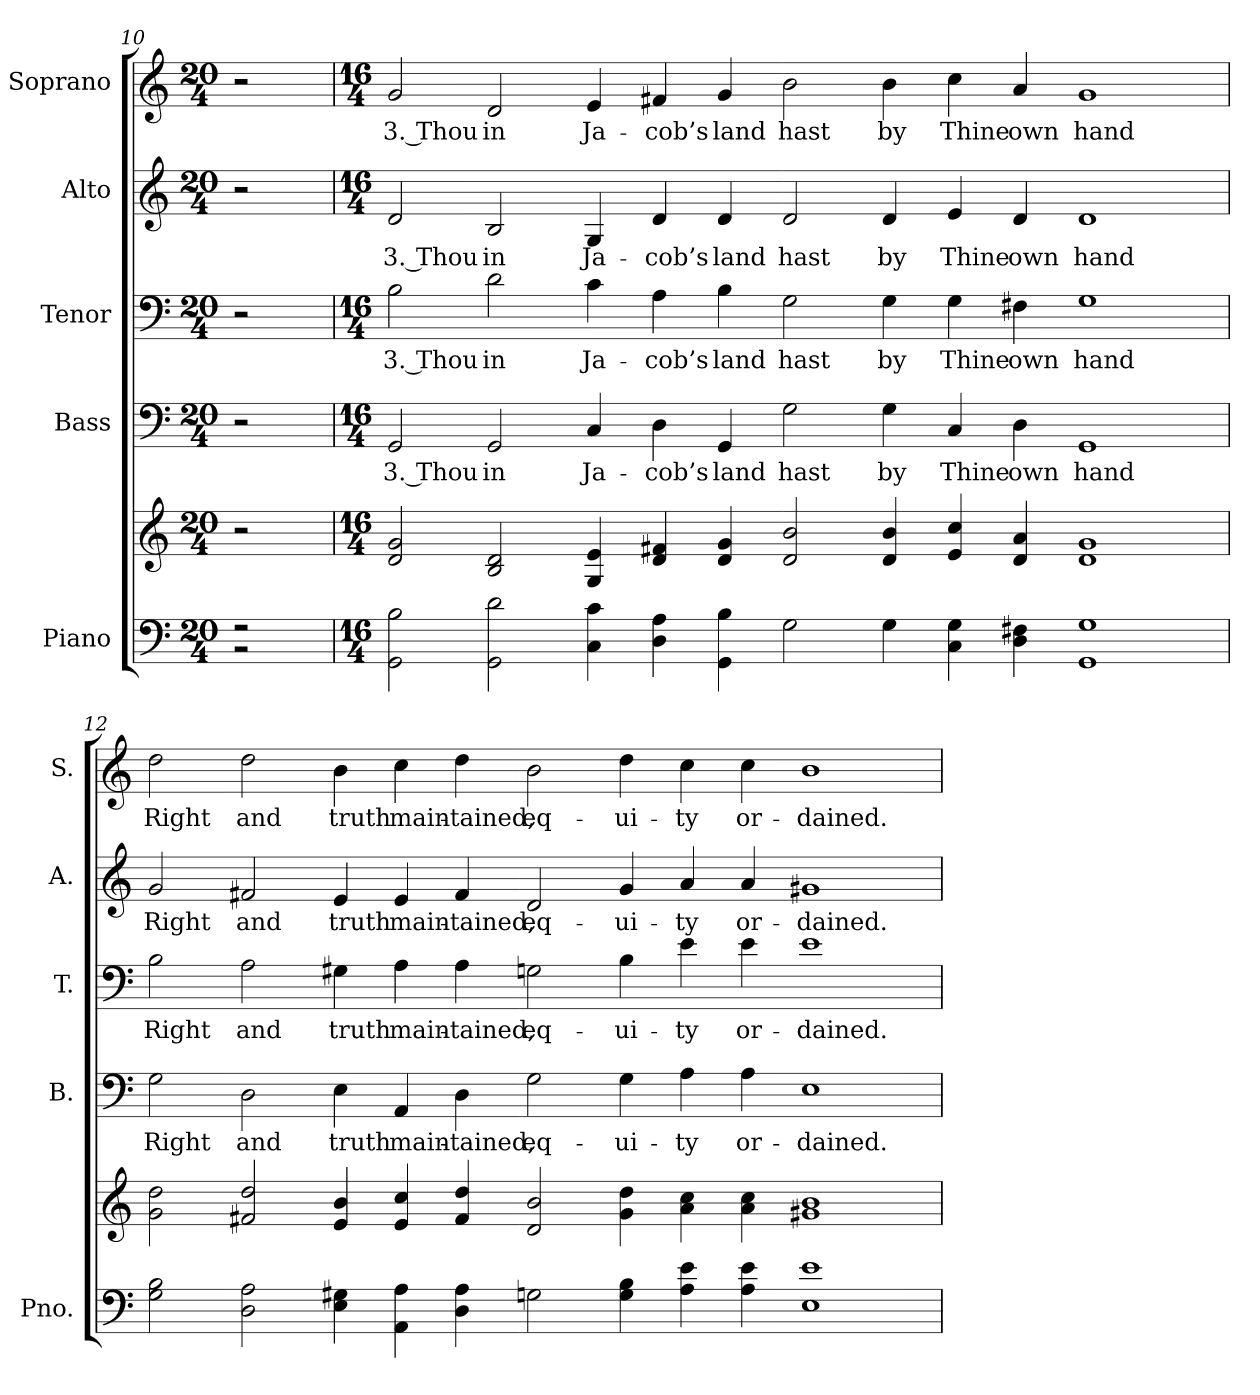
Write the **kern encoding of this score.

**kern	**kern	**kern	**text	**kern	**text	**kern	**text	**kern	**text
*part5	*part5	*part4	*part4	*part3	*part3	*part2	*part2	*part1	*part1
*staff6	*staff5	*staff4	*staff4	*staff3	*staff3	*staff2	*staff2	*staff1	*staff1
*I"Piano	*	*I"Bass	*	*I"Tenor	*	*I"Alto	*	*I"Soprano	*
*I'Pno.	*	*I'B.	*	*I'T.	*	*I'A.	*	*I'S.	*
!!LO:PB:g=z
*clefF4	*clefG2	*clefF4	*	*clefF4	*	*clefG2	*	*clefG2	*
*k[]	*k[]	*k[]	*	*k[]	*	*k[]	*	*k[]	*
*M20/4	*M20/4	*M20/4	*	*M20/4	*	*M20/4	*	*M20/4	*
=10	=10	=10	=10	=10	=10	=10	=10	=10	=10
*^	*	*	*	*	*	*	*	*	*
2r	2r	2r	2r	.	2r	.	2r	.	2r	.
*v	*v	*	*	*	*	*	*	*	*	*
=11	=11	=11	=11	=11	=11	=11	=11	=11	=11
*M16/4	*M16/4	*M16/4	*	*M16/4	*	*M16/4	*	*M16/4	*
*^	*	*	*	*	*	*	*	*	*
!	!	!	!	!LO:LY:b:color=#000000	!	!	!	!	!	!
*v	*v	*	*	*	*	*	*	*	*	*
*^	*	*	*	*	*	*	*	*	*
!	!	!	!	!	!	!LO:LY:b:color=#000000	!	!	!	!
*v	*v	*	*	*	*	*	*	*	*	*
*^	*	*	*	*	*	*	*	*	*
!	!	!	!	!	!	!	!	!LO:LY:b:color=#000000	!	!
*v	*v	*	*	*	*	*	*	*	*	*
*^	*	*	*	*	*	*	*	*	*
!	!	!	!	!	!	!	!	!	!	!LO:LY:b:color=#000000
*v	*v	*	*	*	*	*	*	*	*	*
2GGi\ 2Bi	2di/ 2gi	2GGi/	3. Thou	2Bi\	3. Thou	2di/	3. Thou	2gi/	3. Thou
!	!	!	!LO:LY:b:color=#000000	!	!	!	!	!	!
!	!	!	!	!	!LO:LY:b:color=#000000	!	!	!	!
!	!	!	!	!	!	!	!LO:LY:b:color=#000000	!	!
!	!	!	!	!	!	!	!	!	!LO:LY:b:color=#000000
2GGi\ 2di	2Bi/ 2di	2GGi/	in	2di\	in	2Bi/	in	2di/	in
!	!	!	!LO:LY:b:color=#000000	!	!	!	!	!	!
!	!	!	!	!	!LO:LY:b:color=#000000	!	!	!	!
!	!	!	!	!	!	!	!LO:LY:b:color=#000000	!	!
!	!	!	!	!	!	!	!	!	!LO:LY:b:color=#000000
4Ci\ 4ci	4Gi/ 4ei	4Ci/	Ja-	4ci\	Ja-	4Gi/	Ja-	4ei/	Ja-
!	!	!	!LO:LY:b:color=#000000	!	!	!	!	!	!
!	!	!	!	!	!LO:LY:b:color=#000000	!	!	!	!
!	!	!	!	!	!	!	!LO:LY:b:color=#000000	!	!
!	!	!	!	!	!	!	!	!	!LO:LY:b:color=#000000
4Di\ 4Ai	4di/ 4f#Xi	4Di\	-cob’s	4Ai\	-cob’s	4di/	-cob’s	4f#Xi/	-cob’s
!	!	!	!LO:LY:b:color=#000000	!	!	!	!	!	!
!	!	!	!	!	!LO:LY:b:color=#000000	!	!	!	!
!	!	!	!	!	!	!	!LO:LY:b:color=#000000	!	!
!	!	!	!	!	!	!	!	!	!LO:LY:b:color=#000000
4GGi\ 4Bi	4di/ 4gi	4GGi/	land	4Bi\	land	4di/	land	4gi/	land
!	!	!	!LO:LY:b:color=#000000	!	!	!	!	!	!
!	!	!	!	!	!LO:LY:b:color=#000000	!	!	!	!
!	!	!	!	!	!	!	!LO:LY:b:color=#000000	!	!
!	!	!	!	!	!	!	!	!	!LO:LY:b:color=#000000
2Gi\	2di/ 2bi	2Gi\	hast	2Gi\	hast	2di/	hast	2bi\	hast
!	!	!	!LO:LY:b:color=#000000	!	!	!	!	!	!
!	!	!	!	!	!LO:LY:b:color=#000000	!	!	!	!
!	!	!	!	!	!	!	!LO:LY:b:color=#000000	!	!
!	!	!	!	!	!	!	!	!	!LO:LY:b:color=#000000
4Gi\	4di/ 4bi	4Gi\	by	4Gi\	by	4di/	by	4bi\	by
!	!	!	!LO:LY:b:color=#000000	!	!	!	!	!	!
!	!	!	!	!	!LO:LY:b:color=#000000	!	!	!	!
!	!	!	!	!	!	!	!LO:LY:b:color=#000000	!	!
!	!	!	!	!	!	!	!	!	!LO:LY:b:color=#000000
4Ci\ 4Gi	4ei/ 4cci	4Ci/	Thine	4Gi\	Thine	4ei/	Thine	4cci\	Thine
!	!	!	!LO:LY:b:color=#000000	!	!	!	!	!	!
!	!	!	!	!	!LO:LY:b:color=#000000	!	!	!	!
!	!	!	!	!	!	!	!LO:LY:b:color=#000000	!	!
!	!	!	!	!	!	!	!	!	!LO:LY:b:color=#000000
4Di\ 4F#Xi	4di/ 4ai	4Di\	own	4F#Xi\	own	4di/	own	4ai/	own
!	!	!	!LO:LY:b:color=#000000	!	!	!	!	!	!
!	!	!	!	!	!LO:LY:b:color=#000000	!	!	!	!
!	!	!	!	!	!	!	!LO:LY:b:color=#000000	!	!
!	!	!	!	!	!	!	!	!	!LO:LY:b:color=#000000
1GGi 1Gi	1di 1gi	1GGi	hand	1Gi	hand	1di	hand	1gi	hand
!!LO:LB:g=z
=12	=12	=12	=12	=12	=12	=12	=12	=12	=12
!	!	!	!LO:LY:b:color=#000000	!	!	!	!	!	!
!	!	!	!	!	!LO:LY:b:color=#000000	!	!	!	!
!	!	!	!	!	!	!	!LO:LY:b:color=#000000	!	!
!	!	!	!	!	!	!	!	!	!LO:LY:b:color=#000000
2Gi\ 2Bi	2gi\ 2ddi	2Gi\	Right	2Bi\	Right	2gi/	Right	2ddi\	Right
!	!	!	!LO:LY:b:color=#000000	!	!	!	!	!	!
!	!	!	!	!	!LO:LY:b:color=#000000	!	!	!	!
!	!	!	!	!	!	!	!LO:LY:b:color=#000000	!	!
!	!	!	!	!	!	!	!	!	!LO:LY:b:color=#000000
2Di\ 2Ai	2f#Xi/ 2ddi	2Di\	and	2Ai\	and	2f#Xi/	and	2ddi\	and
!	!	!	!LO:LY:b:color=#000000	!	!	!	!	!	!
!	!	!	!	!	!LO:LY:b:color=#000000	!	!	!	!
!	!	!	!	!	!	!	!LO:LY:b:color=#000000	!	!
!	!	!	!	!	!	!	!	!	!LO:LY:b:color=#000000
4Ei\ 4G#Xi	4ei/ 4bi	4Ei\	truth	4G#Xi\	truth	4ei/	truth	4bi\	truth
!	!	!	!LO:LY:b:color=#000000	!	!	!	!	!	!
!	!	!	!	!	!LO:LY:b:color=#000000	!	!	!	!
!	!	!	!	!	!	!	!LO:LY:b:color=#000000	!	!
!	!	!	!	!	!	!	!	!	!LO:LY:b:color=#000000
4AAi\ 4Ai	4ei/ 4cci	4AAi/	main-	4Ai\	main-	4ei/	main-	4cci\	main-
!	!	!	!LO:LY:b:color=#000000	!	!	!	!	!	!
!	!	!	!	!	!LO:LY:b:color=#000000	!	!	!	!
!	!	!	!	!	!	!	!LO:LY:b:color=#000000	!	!
!	!	!	!	!	!	!	!	!	!LO:LY:b:color=#000000
4Di\ 4Ai	4f#i/ 4ddi	4Di\	-tained,	4Ai\	-tained,	4f#i/	-tained,	4ddi\	-tained,
!	!	!	!LO:LY:b:color=#000000	!	!	!	!	!	!
!	!	!	!	!	!LO:LY:b:color=#000000	!	!	!	!
!	!	!	!	!	!	!	!LO:LY:b:color=#000000	!	!
!	!	!	!	!	!	!	!	!	!LO:LY:b:color=#000000
2Gni\	2di/ 2bi	2Gi\	eq-	2Gni\	eq-	2di/	eq-	2bi\	eq-
!	!	!	!LO:LY:b:color=#000000	!	!	!	!	!	!
!	!	!	!	!	!LO:LY:b:color=#000000	!	!	!	!
!	!	!	!	!	!	!	!LO:LY:b:color=#000000	!	!
!	!	!	!	!	!	!	!	!	!LO:LY:b:color=#000000
4Gi\ 4Bi	4gi\ 4ddi	4Gi\	-ui-	4Bi\	-ui-	4gi/	-ui-	4ddi\	-ui-
!	!	!	!LO:LY:b:color=#000000	!	!	!	!	!	!
!	!	!	!	!	!LO:LY:b:color=#000000	!	!	!	!
!	!	!	!	!	!	!	!LO:LY:b:color=#000000	!	!
!	!	!	!	!	!	!	!	!	!LO:LY:b:color=#000000
4Ai\ 4ei	4ai\ 4cci	4Ai\	-ty	4ei\	-ty	4ai/	-ty	4cci\	-ty
!	!	!	!LO:LY:b:color=#000000	!	!	!	!	!	!
!	!	!	!	!	!LO:LY:b:color=#000000	!	!	!	!
!	!	!	!	!	!	!	!LO:LY:b:color=#000000	!	!
!	!	!	!	!	!	!	!	!	!LO:LY:b:color=#000000
4Ai\ 4ei	4ai\ 4cci	4Ai\	or-	4ei\	or-	4ai/	or-	4cci\	or-
!	!	!	!LO:LY:b:color=#000000	!	!	!	!	!	!
!	!	!	!	!	!LO:LY:b:color=#000000	!	!	!	!
!	!	!	!	!	!	!	!LO:LY:b:color=#000000	!	!
!	!	!	!	!	!	!	!	!	!LO:LY:b:color=#000000
1Ei 1ei	1g#Xi 1bi	1Ei	-dained.	1ei	-dained.	1g#Xi	-dained.	1bi	-dained.
=	=	=	=	=	=	=	=	=	=
*-	*-	*-	*-	*-	*-	*-	*-	*-	*-
